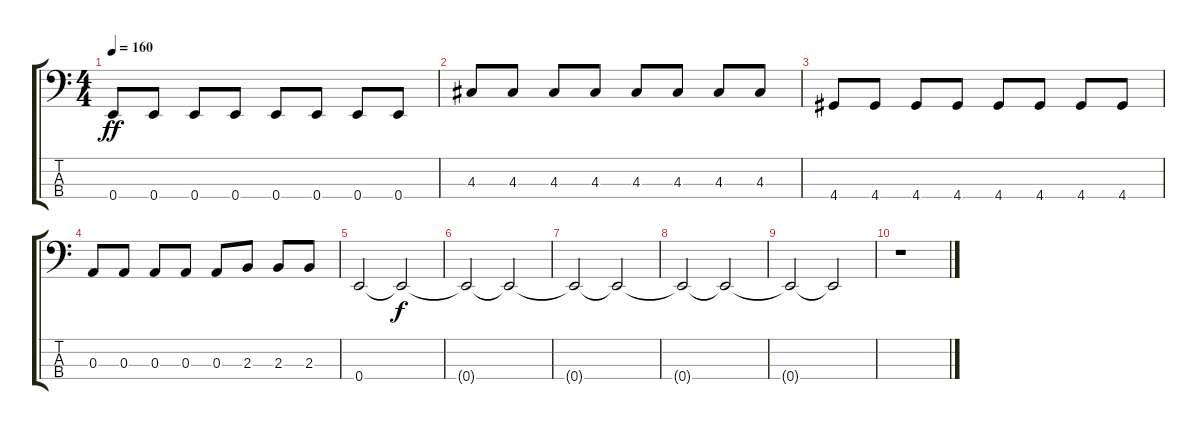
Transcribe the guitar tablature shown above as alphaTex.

\track "" {instrument electricbasspick}
\staff {score tabs}
\tuning (G2 D2 A1 E1) {hide}
\ts (4 4)
\tempo 160
\clef f4
\ks c
0.4.8{dy ff} 0.4.8 0.4.8 0.4.8 0.4.8 0.4.8 0.4.8 0.4.8 |
4.3.8 4.3.8 4.3.8 4.3.8 4.3.8 4.3.8 4.3.8 4.3.8 |
4.4.8 4.4.8 4.4.8 4.4.8 4.4.8 4.4.8 4.4.8 4.4.8 |
0.3.8 0.3.8 0.3.8 0.3.8 0.3.8 2.3.8 2.3.8 2.3.8 |
0.4.2 0.4{t}.2{dy f} |
0.4{t}.2 0.4{t}.2 |
0.4{t}.2 0.4{t}.2 |
0.4{t}.2 0.4{t}.2 |
0.4{t}.2 0.4{t}.2 |
r.1
